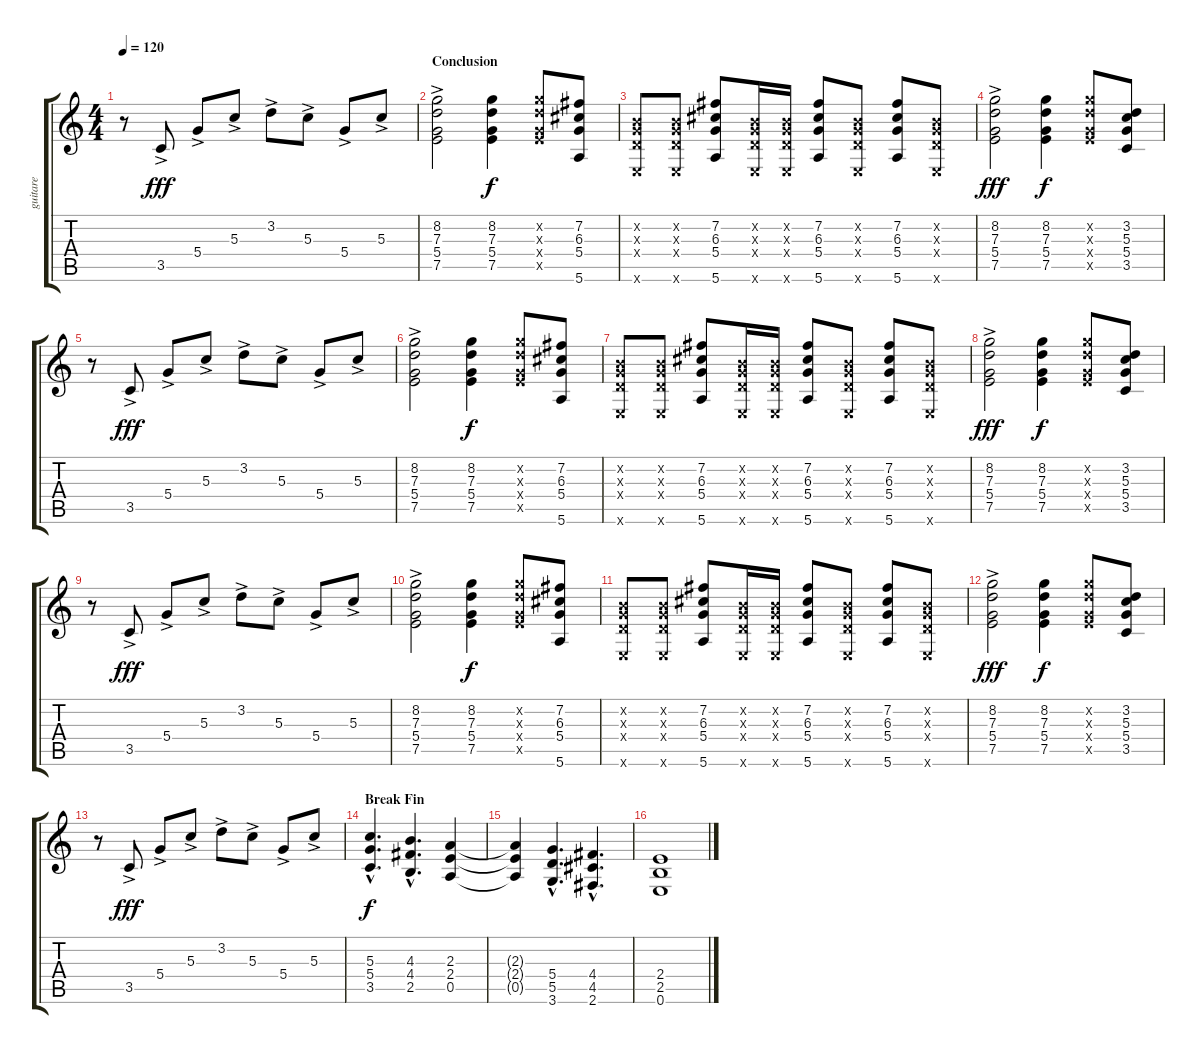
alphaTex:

\track ("guitare" "guitare") {instrument electricguitarjazz}
\staff {score tabs}
\tuning (E4 B3 G3 D3 A2 E2) {hide}
\ts (4 4)
\tempo 120
\clef g2
\ks c
r.8{dy f} 3.5{ac}.8{dy fff} 5.4{ac}.8 5.3{ac}.8 3.2{ac}.8 5.3{ac}.8 5.4{ac}.8 5.3{ac}.8 |
\section ("" "Conclusion")
(8.2{ac} 7.3{ac} 5.4{ac} 7.5{ac}).2 (8.2 7.3 5.4 7.5).4{dy f} (8.2{x} 7.3{x} 5.4{x} 7.5{x}).8 (7.2 6.3 5.4 5.6).8 |
(0.2{x} 0.3{x} 0.4{x} 0.6{x}).8 (0.2{x} 0.3{x} 0.4{x} 0.6{x}).8 (7.2 6.3 5.4 5.6).8 (0.2{x} 0.3{x} 0.4{x} 0.6{x}).16 (0.2{x} 0.3{x} 0.4{x} 0.6{x}).16 (7.2 6.3 5.4 5.6).8 (0.2{x} 0.3{x} 0.4{x} 0.6{x}).8 (7.2 6.3 5.4 5.6).8 (0.2{x} 0.3{x} 0.4{x} 0.6{x}).8 |
(8.2{ac} 7.3{ac} 5.4{ac} 7.5{ac}).2{dy fff} (8.2 7.3 5.4 7.5).4{dy f} (8.2{x} 7.3{x} 5.4{x} 7.5{x}).8 (3.2 5.3 5.4 3.5).8 |
r.8 3.5{ac}.8{dy fff} 5.4{ac}.8 5.3{ac}.8 3.2{ac}.8 5.3{ac}.8 5.4{ac}.8 5.3{ac}.8 |
(8.2{ac} 7.3{ac} 5.4{ac} 7.5{ac}).2 (8.2 7.3 5.4 7.5).4{dy f} (8.2{x} 7.3{x} 5.4{x} 7.5{x}).8 (7.2 6.3 5.4 5.6).8 |
(0.2{x} 0.3{x} 0.4{x} 0.6{x}).8 (0.2{x} 0.3{x} 0.4{x} 0.6{x}).8 (7.2 6.3 5.4 5.6).8 (0.2{x} 0.3{x} 0.4{x} 0.6{x}).16 (0.2{x} 0.3{x} 0.4{x} 0.6{x}).16 (7.2 6.3 5.4 5.6).8 (0.2{x} 0.3{x} 0.4{x} 0.6{x}).8 (7.2 6.3 5.4 5.6).8 (0.2{x} 0.3{x} 0.4{x} 0.6{x}).8 |
(8.2{ac} 7.3{ac} 5.4{ac} 7.5{ac}).2{dy fff} (8.2 7.3 5.4 7.5).4{dy f} (8.2{x} 7.3{x} 5.4{x} 7.5{x}).8 (3.2 5.3 5.4 3.5).8 |
r.8 3.5{ac}.8{dy fff} 5.4{ac}.8 5.3{ac}.8 3.2{ac}.8 5.3{ac}.8 5.4{ac}.8 5.3{ac}.8 |
(8.2{ac} 7.3{ac} 5.4{ac} 7.5{ac}).2 (8.2 7.3 5.4 7.5).4{dy f} (8.2{x} 7.3{x} 5.4{x} 7.5{x}).8 (7.2 6.3 5.4 5.6).8 |
(0.2{x} 0.3{x} 0.4{x} 0.6{x}).8 (0.2{x} 0.3{x} 0.4{x} 0.6{x}).8 (7.2 6.3 5.4 5.6).8 (0.2{x} 0.3{x} 0.4{x} 0.6{x}).16 (0.2{x} 0.3{x} 0.4{x} 0.6{x}).16 (7.2 6.3 5.4 5.6).8 (0.2{x} 0.3{x} 0.4{x} 0.6{x}).8 (7.2 6.3 5.4 5.6).8 (0.2{x} 0.3{x} 0.4{x} 0.6{x}).8 |
(8.2{ac} 7.3{ac} 5.4{ac} 7.5{ac}).2{dy fff} (8.2 7.3 5.4 7.5).4{dy f} (8.2{x} 7.3{x} 5.4{x} 7.5{x}).8 (3.2 5.3 5.4 3.5).8 |
r.8 3.5{ac}.8{dy fff} 5.4{ac}.8 5.3{ac}.8 3.2{ac}.8 5.3{ac}.8 5.4{ac}.8 5.3{ac}.8 |
\section ("" "Break Fin")
(5.3{hac} 5.4{hac} 3.5{hac}).4{d dy f} (4.3{hac} 4.4{hac} 2.5{hac}).4{d} (2.3 2.4 0.5).4 |
(2.3{t} 2.4{t} 0.5{t}).4 (5.4{hac} 5.5{hac} 3.6{hac}).4{d} (4.4{hac} 4.5{hac} 2.6{hac}).4{d} |
(2.4 2.5 0.6).1
